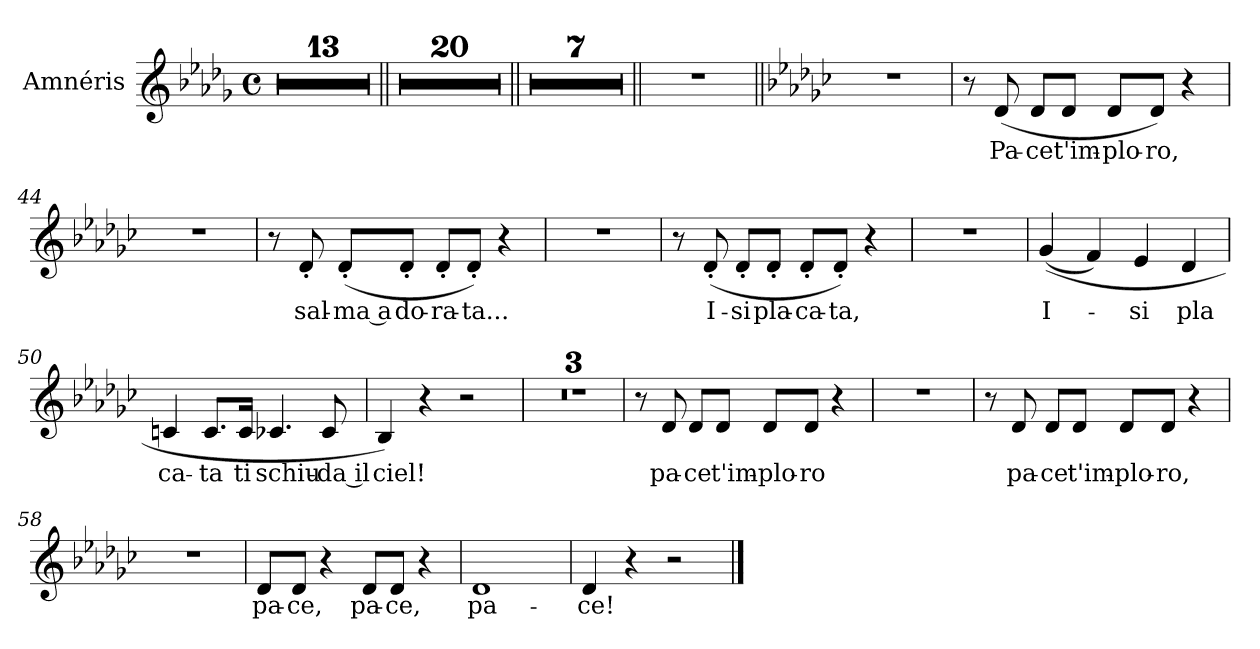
**kern	**text
*part1	*part1
*staff1	*staff1
*I"Amnéris	*
*I'Amn.	*
*clefG2	*
*k[b-e-a-d-g-]	*
*M4/4	*
*met(c)	*
=1	=1
1r	.
=2	=2
1r	.
=3	=3
1r	.
!!LO:PB:g=z
=4	=4
1r	.
=5	=5
1r	.
=6	=6
1r	.
!!LO:LB:g=z
=7	=7
1r	.
=8	=8
1r	.
=9	=9
1r	.
!!LO:PB:g=z
=10	=10
1r	.
=11	=11
1r	.
=12	=12
1r	.
!!LO:LB:g=z
=13	=13
1r	.
=14||	=14||
1r	.
=15	=15
1r	.
!!LO:PB:g=z
=16	=16
1r	.
=17	=17
1r	.
=18	=18
1r	.
!!LO:LB:g=z
=19	=19
1r	.
=20	=20
1r	.
=21	=21
1r	.
!!LO:LB:g=z
=22	=22
1r	.
=23	=23
1r	.
=24	=24
1r	.
!!LO:PB:g=z
=25	=25
1r	.
=26	=26
1r	.
!!LO:LB:g=z
=27	=27
1r	.
=28	=28
1r	.
!!LO:LB:g=z
=29	=29
1r	.
=30	=30
1r	.
!!LO:PB:g=z
=31	=31
1r	.
=32	=32
1r	.
=33	=33
1r	.
!!LO:LB:g=z
=34||	=34||
1r	.
=35	=35
1r	.
=36	=36
1r	.
!!LO:PB:g=z
=37	=37
1r	.
=38	=38
1r	.
=39	=39
1r	.
!!LO:LB:g=z
=40	=40
1r	.
=41||	=41||
1r	.
!!LO:PB:g=z
=42||	=42||
*k[b-e-a-d-g-c-]	*
*G-:	*
1r	.
=43	=43
8r	.
!	!LO:LY:b:color=#0055FF
(<8d-/	Pa-
!	!LO:LY:b:color=#0055FF
8d-/L	-ce
!	!LO:LY:b:color=#0055FF
8d-/J	t'im-
!	!LO:LY:b:color=#0055FF
8d-/L	-plo-
!	!LO:LY:b:color=#0055FF
8d-/J)	-ro,
4r	.
!!LO:LB:g=z
=44	=44
1r	.
=45	=45
8r	.
!	!LO:LY:b:color=#0055FF
8d-'/	sal-
!	!LO:LY:b:color=#0055FF
(<8d-'/L	ma a
!	!LO:LY:b:color=#0055FF
8d-'/J	-do-
!	!LO:LY:b:color=#0055FF
8d-'/L	-ra-
!	!LO:LY:b:color=#0055FF
8d-'/J)	-ta...
4r	.
=46	=46
1r	.
!!LO:PB:g=z
=47	=47
8r	.
!	!LO:LY:b:color=#0055FF
(>8d-'/	I-
!	!LO:LY:b:color=#0055FF
8d-'/L	-si
!	!LO:LY:b:color=#0055FF
8d-'/J	pla-
!	!LO:LY:b:color=#0055FF
8d-'/L	-ca-
!	!LO:LY:b:color=#0055FF
8d-'/J)	-ta,
4r	.
=48	=48
1r	.
!!LO:LB:g=z
=49	=49
!	!LO:LY:b:color=#0055FF
(<(>4g-/	I-
4f/)	.
!	!LO:LY:b:color=#0055FF
4e-/	-si
!	!LO:LY:b:color=#0055FF
4d-/	pla
=50	=50
!	!LO:LY:b:color=#0055FF
4cn/	ca-
!	!LO:LY:b:color=#0055FF
8.c/L	-ta
!	!LO:LY:b:color=#0055FF
16c/Jk	ti
!	!LO:LY:b:color=#0055FF
4.c-X/	schiu-
!	!LO:LY:b:color=#0055FF
8c-/	da il
!!LO:PB:g=z
=51	=51
!	!LO:LY:b:color=#0055FF
4B-/)	ciel!
4r	.
2r	.
=52	=52
1r	.
!!LO:LB:g=z
=53	=53
1r	.
=54	=54
1r	.
!!LO:PB:g=z
=55	=55
8r	.
!	!LO:LY:b:color=#0055FF
8d-/	pa-
!	!LO:LY:b:color=#0055FF
8d-/L	-ce
!	!LO:LY:b:color=#0055FF
8d-/J	t'im-
!	!LO:LY:b:color=#0055FF
8d-/L	-plo-
!	!LO:LY:b:color=#0055FF
8d-/J	-ro
4r	.
=56	=56
1r	.
=57	=57
8r	.
!	!LO:LY:b:color=#0055FF
8d-/	pa-
!	!LO:LY:b:color=#0055FF
8d-/L	-ce
!	!LO:LY:b:color=#0055FF
8d-/J	t'im-
!	!LO:LY:b:color=#0055FF
8d-/L	-plo-
!	!LO:LY:b:color=#0055FF
8d-/J	-ro,
4r	.
!!LO:LB:g=z
=58	=58
1r	.
=59	=59
!	!LO:LY:b:color=#0055FF
8d-/L	pa-
!	!LO:LY:b:color=#0055FF
8d-/J	-ce,
4r	.
!	!LO:LY:b:color=#0055FF
8d-/L	pa-
!	!LO:LY:b:color=#0055FF
8d-/J	-ce,
4r	.
=60	=60
!	!LO:LY:b:color=#0055FF
1d-	pa-
=61	=61
!	!LO:LY:b:color=#0055FF
4d-/	-ce!
4r	.
2r	.
==	==
*-	*-
